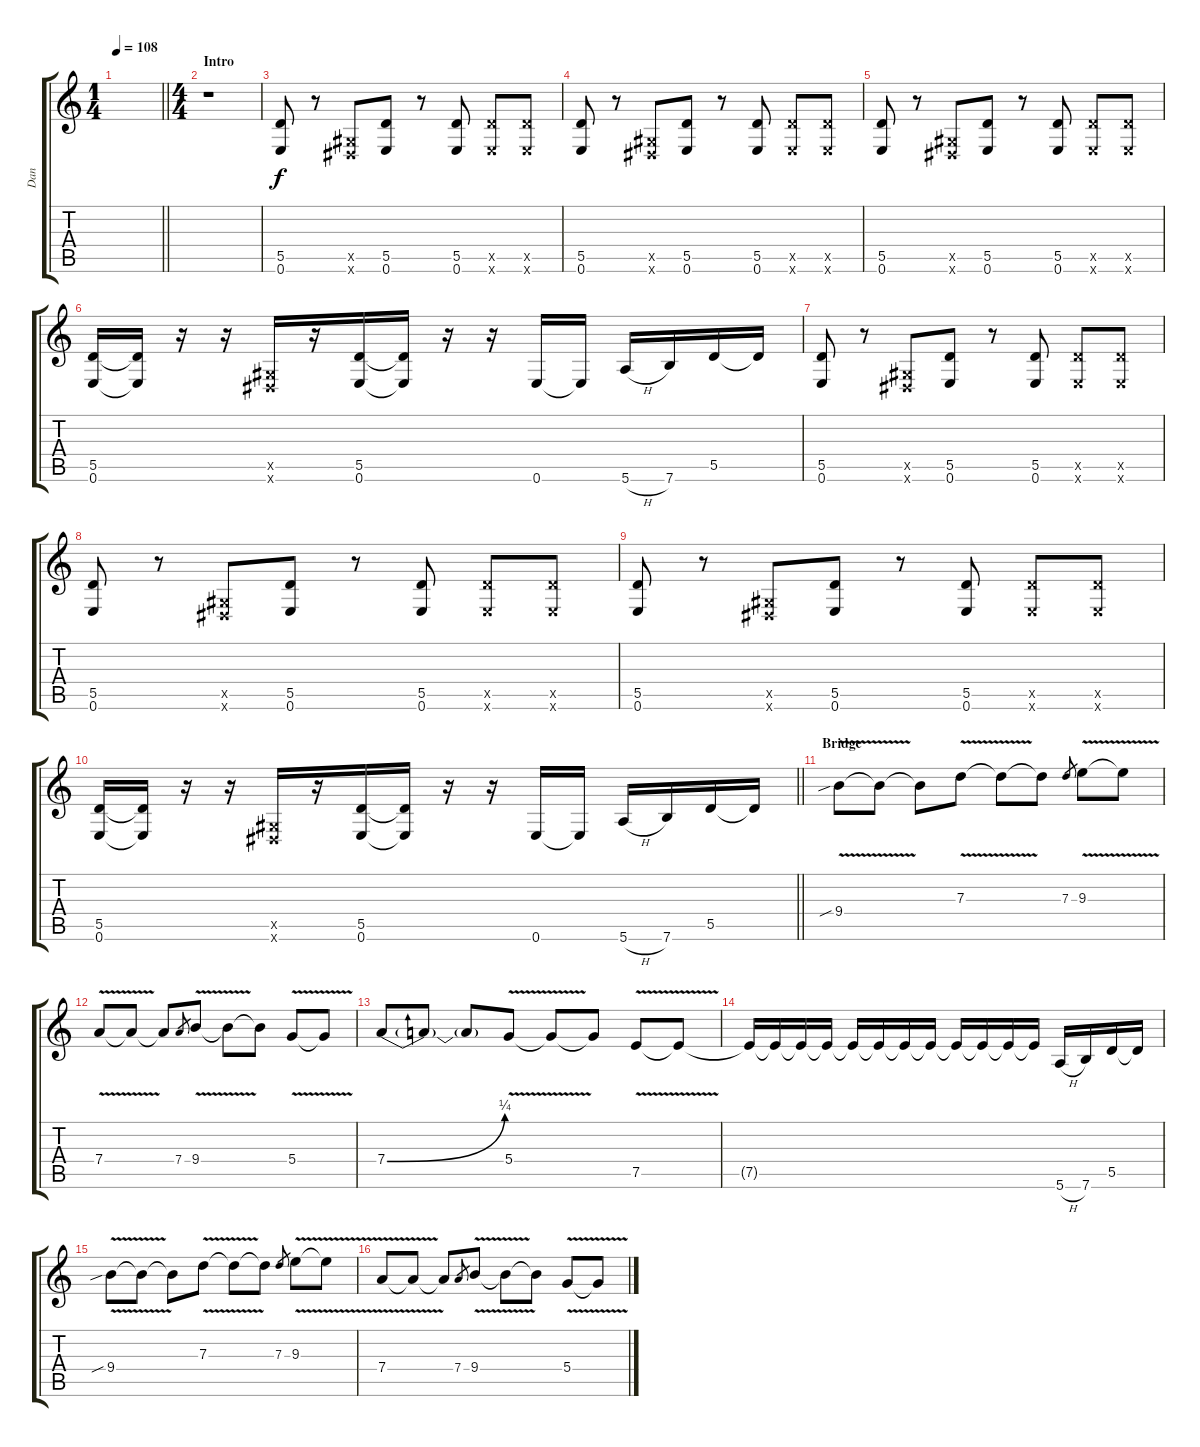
\track ("Dan" "Dan") {instrument overdrivenguitar}
\staff {score tabs}
\tuning (E4 B3 G3 D3 A2 E2) {hide}
\ts (1 4)
\tempo 108
\clef g2
\barLineRight lightlight
\ks c
|
\ts (4 4)
\section ("" "Intro")
r.1 |
(5.5 0.6).8 r.8 (-1.5{x} -1.6{x}).8 (5.5 0.6).8 r.8 (5.5 0.6).8 (5.5{x} 0.6{x}).8 (5.5{x} 0.6{x}).8 |
(5.5 0.6).8 r.8 (-1.5{x} -1.6{x}).8 (5.5 0.6).8 r.8 (5.5 0.6).8 (5.5{x} 0.6{x}).8 (5.5{x} 0.6{x}).8 |
(5.5 0.6).8 r.8 (-1.5{x} -1.6{x}).8 (5.5 0.6).8 r.8 (5.5 0.6).8 (5.5{x} 0.6{x}).8 (5.5{x} 0.6{x}).8 |
(5.5 0.6).16 (5.5{t} 0.6{t}).16 r.16 r.16 (-1.5{x} -1.6{x}).16 r.16 (5.5 0.6).16 (5.5{t} 0.6{t}).16 r.16 r.16 0.6.16 0.6{t}.16 5.6{h}.16 7.6.16 5.5.16 5.5{t}.16 |
(5.5 0.6).8 r.8 (-1.5{x} -1.6{x}).8 (5.5 0.6).8 r.8 (5.5 0.6).8 (5.5{x} 0.6{x}).8 (5.5{x} 0.6{x}).8 |
(5.5 0.6).8 r.8 (-1.5{x} -1.6{x}).8 (5.5 0.6).8 r.8 (5.5 0.6).8 (5.5{x} 0.6{x}).8 (5.5{x} 0.6{x}).8 |
(5.5 0.6).8 r.8 (-1.5{x} -1.6{x}).8 (5.5 0.6).8 r.8 (5.5 0.6).8 (5.5{x} 0.6{x}).8 (5.5{x} 0.6{x}).8 |
\barLineRight lightlight
(5.5 0.6).16 (5.5{t} 0.6{t}).16 r.16 r.16 (-1.5{x} -1.6{x}).16 r.16 (5.5 0.6).16 (5.5{t} 0.6{t}).16 r.16 r.16 0.6.16 0.6{t}.16 5.6{h}.16 7.6.16 5.5.16 5.5{t}.16 |
\section ("" "Bridge")
9.4{v sib}.8 9.4{t}.8 9.4{t}.8 7.3{v}.8 7.3{t}.8 7.3{t}.8 7.3.8{gr} 9.3{v}.8 9.3{t}.8 |
7.4{v}.8 7.4{t}.8 7.4{t}.8 7.4.8{gr} 9.4{v}.8 9.4{t}.8 9.4{t}.8 5.4{v}.8 5.4{t}.8 |
7.4{be (bend 0 0 60 1)}.8 7.4{t}.8 7.4{t}.8 5.4{v}.8 5.4{t}.8 5.4{t}.8 7.5{v}.8 7.5{t}.8 |
7.5{t}.16 7.5{t}.16 7.5{t}.16 7.5{t}.16 7.5{t}.16 7.5{t}.16 7.5{t}.16 7.5{t}.16 7.5{t}.16 7.5{t}.16 7.5{t}.16 7.5{t}.16 5.6{h}.16 7.6.16 5.5.16 5.5{t}.16 |
9.4{v sib}.8 9.4{t}.8 9.4{t}.8 7.3{v}.8 7.3{t}.8 7.3{t}.8 7.3.8{gr} 9.3{v}.8 9.3{t}.8 |
7.4{v}.8 7.4{t}.8 7.4{t}.8 7.4.8{gr} 9.4{v}.8 9.4{t}.8 9.4{t}.8 5.4{v}.8 5.4{t}.8
